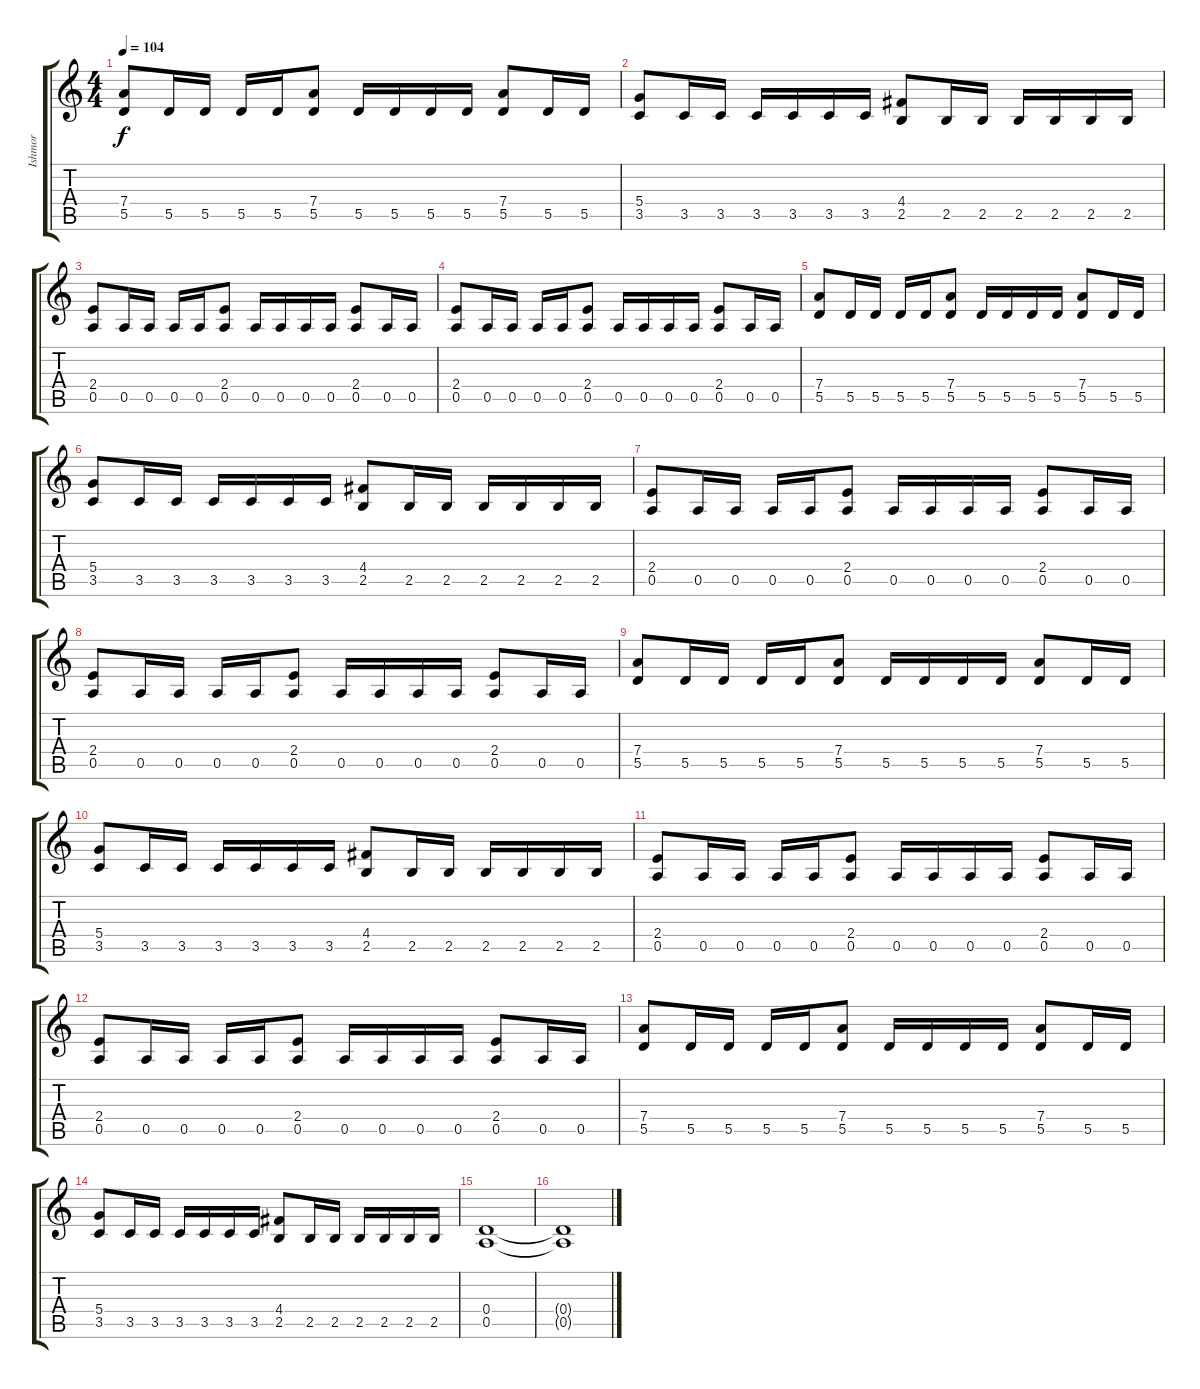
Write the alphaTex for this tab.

\track ("Ishmor" "Ishmor") {instrument distortionguitar}
\staff {score tabs}
\tuning (E4 B3 G3 D3 A2 E2) {hide}
\ts (4 4)
\tempo 104
\clef g2
\ks c
(7.4 5.5).8{dy f} 5.5.16 5.5.16 5.5.16 5.5.16 (7.4 5.5).8 5.5.16 5.5.16 5.5.16 5.5.16 (7.4 5.5).8 5.5.16 5.5.16 |
(5.4 3.5).8 3.5.16 3.5.16 3.5.16 3.5.16 3.5.16 3.5.16 (4.4 2.5).8 2.5.16 2.5.16 2.5.16 2.5.16 2.5.16 2.5.16 |
(2.4 0.5).8 0.5.16 0.5.16 0.5.16 0.5.16 (2.4 0.5).8 0.5.16 0.5.16 0.5.16 0.5.16 (2.4 0.5).8 0.5.16 0.5.16 |
(2.4 0.5).8 0.5.16 0.5.16 0.5.16 0.5.16 (2.4 0.5).8 0.5.16 0.5.16 0.5.16 0.5.16 (2.4 0.5).8 0.5.16 0.5.16 |
(7.4 5.5).8 5.5.16 5.5.16 5.5.16 5.5.16 (7.4 5.5).8 5.5.16 5.5.16 5.5.16 5.5.16 (7.4 5.5).8 5.5.16 5.5.16 |
(5.4 3.5).8 3.5.16 3.5.16 3.5.16 3.5.16 3.5.16 3.5.16 (4.4 2.5).8 2.5.16 2.5.16 2.5.16 2.5.16 2.5.16 2.5.16 |
(2.4 0.5).8 0.5.16 0.5.16 0.5.16 0.5.16 (2.4 0.5).8 0.5.16 0.5.16 0.5.16 0.5.16 (2.4 0.5).8 0.5.16 0.5.16 |
(2.4 0.5).8 0.5.16 0.5.16 0.5.16 0.5.16 (2.4 0.5).8 0.5.16 0.5.16 0.5.16 0.5.16 (2.4 0.5).8 0.5.16 0.5.16 |
(7.4 5.5).8 5.5.16 5.5.16 5.5.16 5.5.16 (7.4 5.5).8 5.5.16 5.5.16 5.5.16 5.5.16 (7.4 5.5).8 5.5.16 5.5.16 |
(5.4 3.5).8 3.5.16 3.5.16 3.5.16 3.5.16 3.5.16 3.5.16 (4.4 2.5).8 2.5.16 2.5.16 2.5.16 2.5.16 2.5.16 2.5.16 |
(2.4 0.5).8 0.5.16 0.5.16 0.5.16 0.5.16 (2.4 0.5).8 0.5.16 0.5.16 0.5.16 0.5.16 (2.4 0.5).8 0.5.16 0.5.16 |
(2.4 0.5).8 0.5.16 0.5.16 0.5.16 0.5.16 (2.4 0.5).8 0.5.16 0.5.16 0.5.16 0.5.16 (2.4 0.5).8 0.5.16 0.5.16 |
(7.4 5.5).8 5.5.16 5.5.16 5.5.16 5.5.16 (7.4 5.5).8 5.5.16 5.5.16 5.5.16 5.5.16 (7.4 5.5).8 5.5.16 5.5.16 |
(5.4 3.5).8 3.5.16 3.5.16 3.5.16 3.5.16 3.5.16 3.5.16 (4.4 2.5).8 2.5.16 2.5.16 2.5.16 2.5.16 2.5.16 2.5.16 |
(0.4 0.5).1{volume 0} |
(0.4{t} 0.5{t}).1
